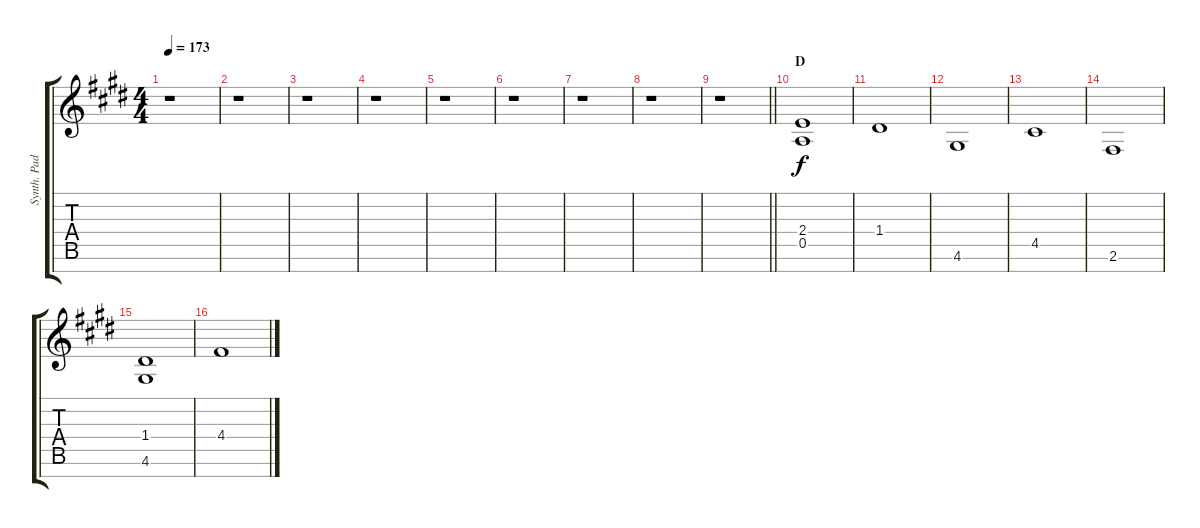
\track ("Synth. Pad" "Synth. Pad") {instrument pad2warm}
\staff {score tabs}
\tuning (E5 B4 G4 D4 A3 E3 B2) {hide}
\ts (4 4)
\tempo 173
\clef g2
\ks e
r.1{dy f} |
r.1 |
r.1 |
r.1 |
r.1 |
r.1 |
r.1 |
r.1 |
\barLineRight lightlight
r.1 |
\section ("" "D")
(2.4 0.5).1 |
1.4.1 |
4.6.1 |
4.5.1 |
2.6.1 |
(1.4 4.6).1 |
4.4.1
